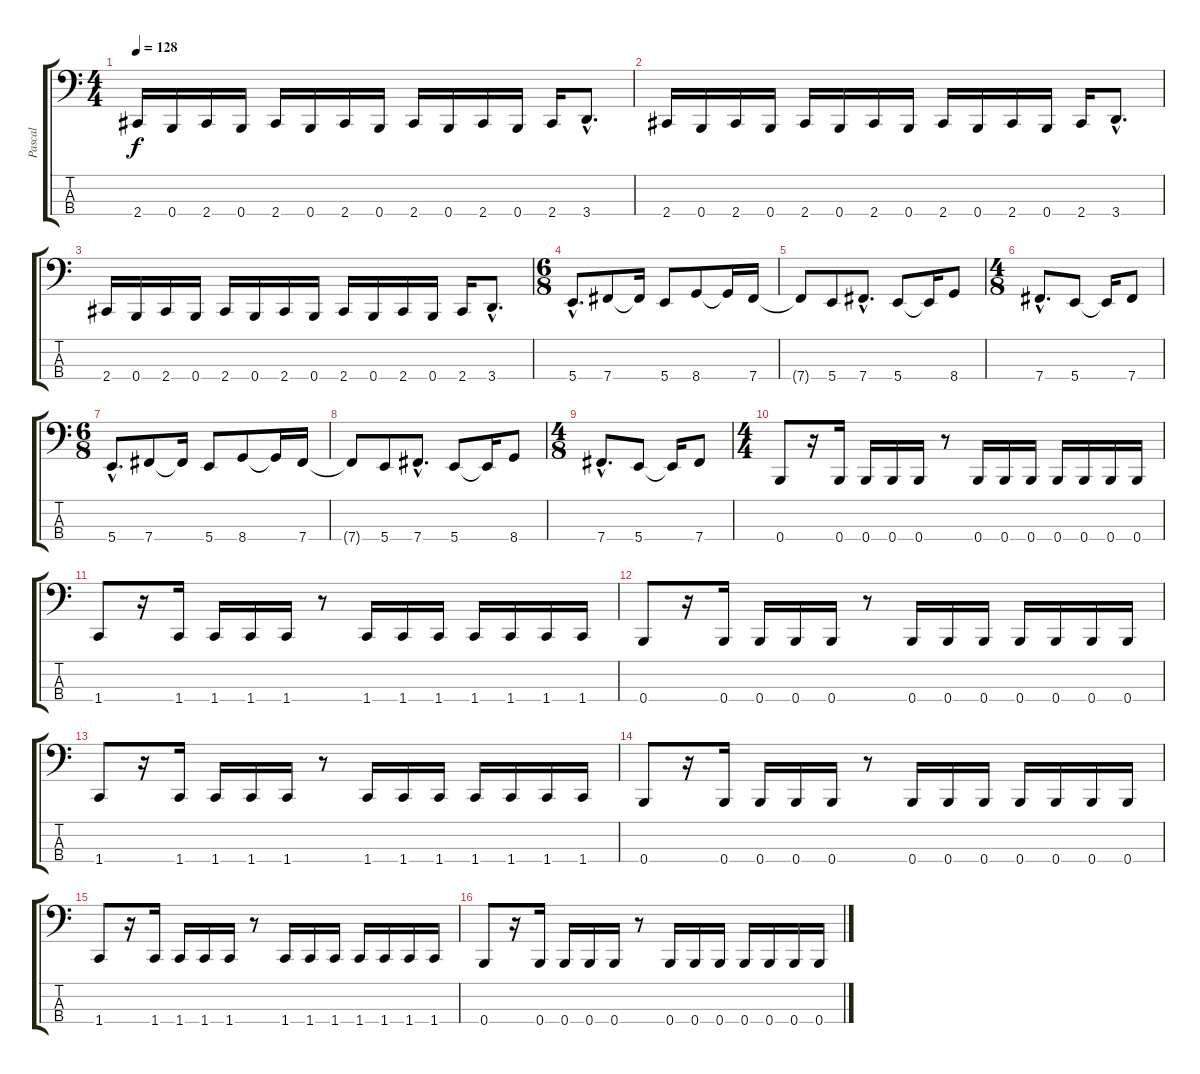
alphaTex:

\track ("Pascal" "Pascal") {instrument electricbasspick}
\staff {score tabs}
\tuning (D2 A1 E1 B0) {hide}
\ts (4 4)
\tempo 128
\clef f4
\ks c
2.4.16{dy f} 0.4.16 2.4.16 0.4.16 2.4.16 0.4.16 2.4.16 0.4.16 2.4.16 0.4.16 2.4.16 0.4.16 2.4.16 3.4{hac}.8{d} |
2.4.16 0.4.16 2.4.16 0.4.16 2.4.16 0.4.16 2.4.16 0.4.16 2.4.16 0.4.16 2.4.16 0.4.16 2.4.16 3.4{hac}.8{d} |
2.4.16 0.4.16 2.4.16 0.4.16 2.4.16 0.4.16 2.4.16 0.4.16 2.4.16 0.4.16 2.4.16 0.4.16 2.4.16 3.4{hac}.8{d} |
\ts (6 8)
5.4{hac}.8{d} 7.4.8 7.4{t}.16 5.4.8 8.4.8 8.4{t}.16 7.4.16 |
7.4{t}.8 5.4.8 7.4{hac}.8{d} 5.4.8 5.4{t}.16 8.4.8 |
\ts (4 8)
7.4{hac}.8{d} 5.4.8 5.4{t}.16 7.4.8 |
\ts (6 8)
5.4{hac}.8{d} 7.4.8 7.4{t}.16 5.4.8 8.4.8 8.4{t}.16 7.4.16 |
7.4{t}.8 5.4.8 7.4{hac}.8{d} 5.4.8 5.4{t}.16 8.4.8 |
\ts (4 8)
7.4{hac}.8{d} 5.4.8 5.4{t}.16 7.4.8 |
\ts (4 4)
0.4.8 r.16 0.4.16 0.4.16 0.4.16 0.4.16 r.8 0.4.16 0.4.16 0.4.16 0.4.16 0.4.16 0.4.16 0.4.16 |
1.4.8 r.16 1.4.16 1.4.16 1.4.16 1.4.16 r.8 1.4.16 1.4.16 1.4.16 1.4.16 1.4.16 1.4.16 1.4.16 |
0.4.8 r.16 0.4.16 0.4.16 0.4.16 0.4.16 r.8 0.4.16 0.4.16 0.4.16 0.4.16 0.4.16 0.4.16 0.4.16 |
1.4.8 r.16 1.4.16 1.4.16 1.4.16 1.4.16 r.8 1.4.16 1.4.16 1.4.16 1.4.16 1.4.16 1.4.16 1.4.16 |
0.4.8 r.16 0.4.16 0.4.16 0.4.16 0.4.16 r.8 0.4.16 0.4.16 0.4.16 0.4.16 0.4.16 0.4.16 0.4.16 |
1.4.8 r.16 1.4.16 1.4.16 1.4.16 1.4.16 r.8 1.4.16 1.4.16 1.4.16 1.4.16 1.4.16 1.4.16 1.4.16 |
0.4.8 r.16 0.4.16 0.4.16 0.4.16 0.4.16 r.8 0.4.16 0.4.16 0.4.16 0.4.16 0.4.16 0.4.16 0.4.16
